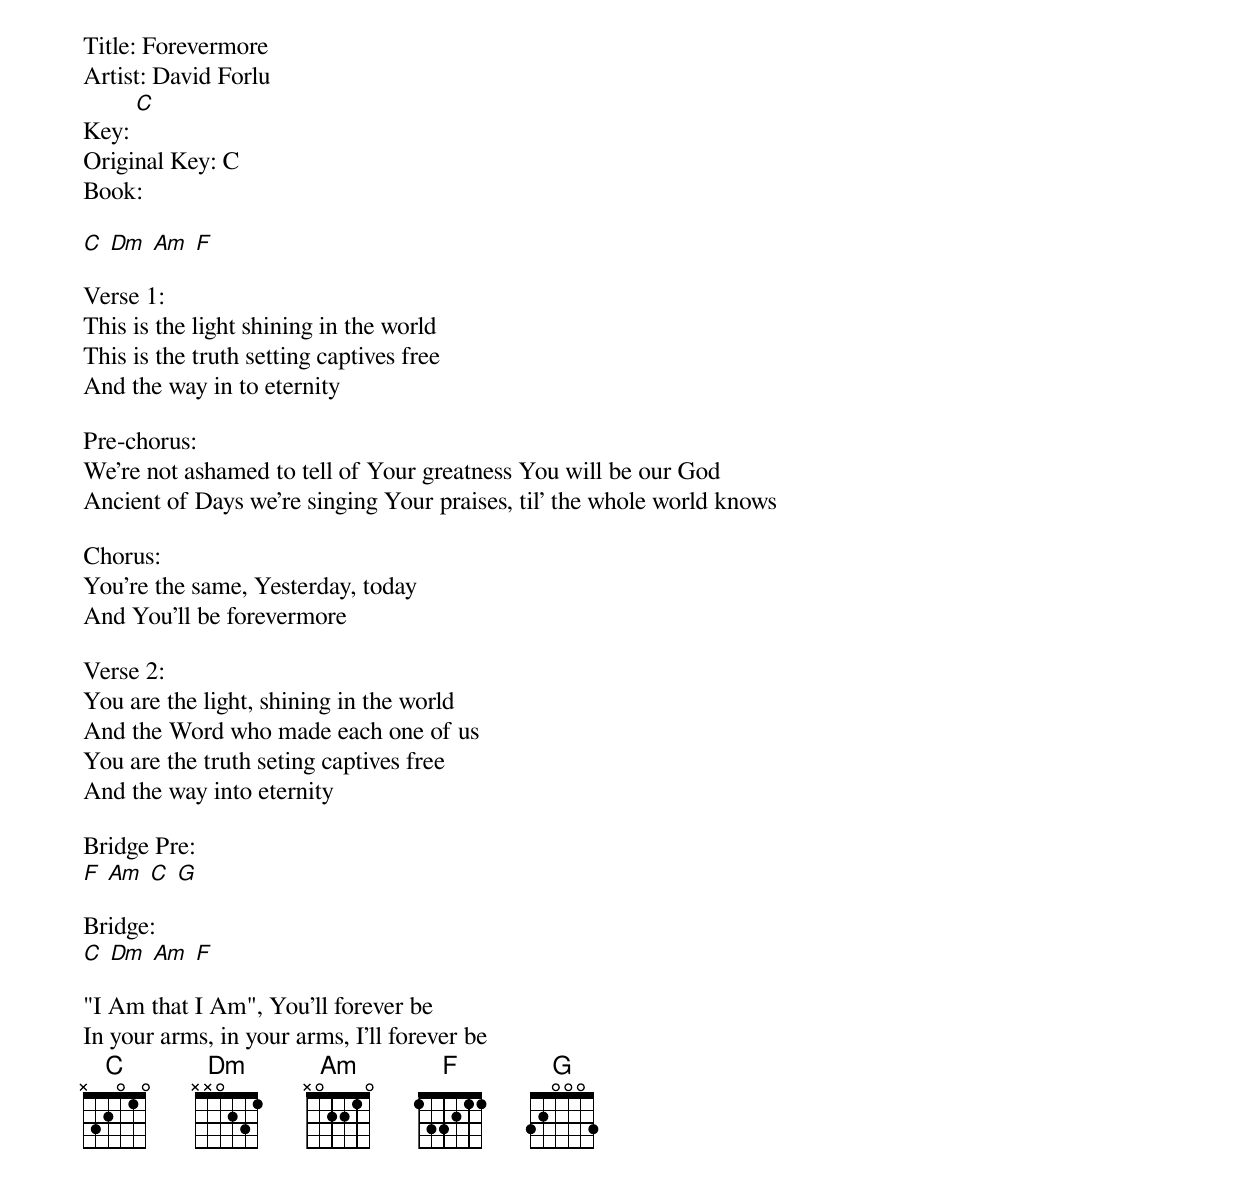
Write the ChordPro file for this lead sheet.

Title: Forevermore
Artist: David Forlu
Key: [C]
Original Key: C
Book:

[C] [Dm] [Am] [F]

Verse 1:
This is the light shining in the world
This is the truth setting captives free
And the way in to eternity

Pre-chorus:
We’re not ashamed to tell of Your greatness You will be our God
Ancient of Days we’re singing Your praises, til' the whole world knows

Chorus:
You’re the same, Yesterday, today
And You’ll be forevermore

Verse 2:
You are the light, shining in the world
And the Word who made each one of us
You are the truth seting captives free
And the way into eternity

Bridge Pre:
[F] [Am] [C] [G]

Bridge:
[C] [Dm] [Am] [F]

"I Am that I Am", You’ll forever be
In your arms, in your arms, I’ll forever be
